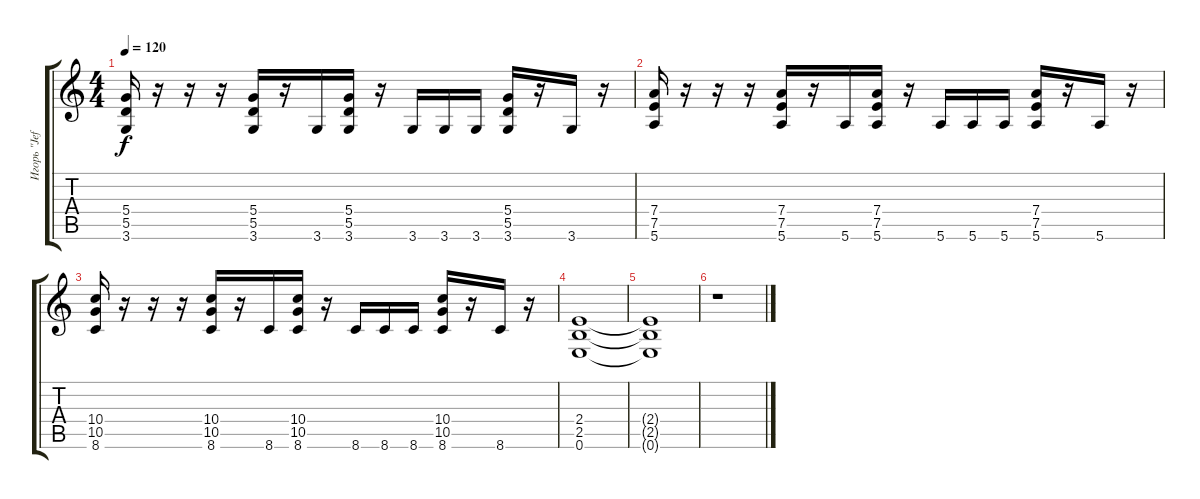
\track ("Игорь \"Jeff\" Поляков" "Игорь \"Jef") {instrument distortionguitar}
\staff {score tabs}
\tuning (E4 B3 G3 D3 A2 E2) {hide}
\ts (4 4)
\tempo 120
\clef g2
\ks c
(5.4 5.5 3.6).16{dy f} r.16 r.16 r.16 (5.4 5.5 3.6).16 r.16 3.6.16 (5.4 5.5 3.6).16 r.16 3.6.16 3.6.16 3.6.16 (5.4 5.5 3.6).16 r.16 3.6.16 r.16 |
(7.4 7.5 5.6).16 r.16 r.16 r.16 (7.4 7.5 5.6).16 r.16 5.6.16 (7.4 7.5 5.6).16 r.16 5.6.16 5.6.16 5.6.16 (7.4 7.5 5.6).16 r.16 5.6.16 r.16 |
(10.4 10.5 8.6).16 r.16 r.16 r.16 (10.4 10.5 8.6).16 r.16 8.6.16 (10.4 10.5 8.6).16 r.16 8.6.16 8.6.16 8.6.16 (10.4 10.5 8.6).16 r.16 8.6.16 r.16 |
(2.4 2.5 0.6).1 |
(2.4{t} 2.5{t} 0.6{t}).1 |
r.1
